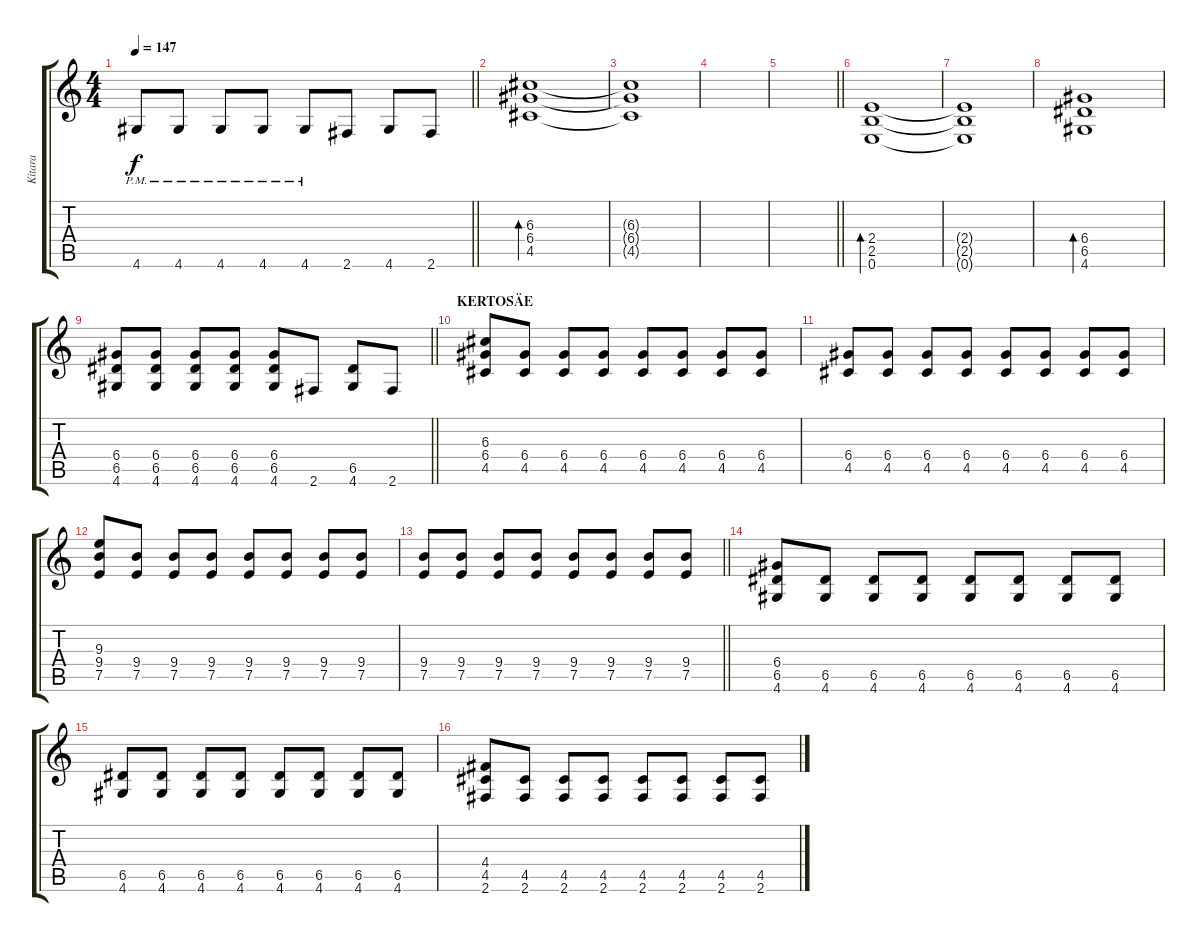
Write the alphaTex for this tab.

\track ("Kitara" "Kitara") {instrument overdrivenguitar}
\staff {score tabs}
\tuning (E4 B3 G3 D3 A2 E2) {hide}
\ts (4 4)
\tempo 147
\clef g2
\barLineRight lightlight
\ks c
4.6{pm}.8{dy f} 4.6{pm}.8 4.6{pm}.8 4.6{pm}.8 4.6{pm}.8 2.6.8 4.6.8 2.6.8 |
(6.3 6.4 4.5).1{bd 480} |
(6.3{t} 6.4{t} 4.5{t}).1 |
|
\barLineRight lightlight
|
(2.4 2.5 0.6).1{bd 480} |
(2.4{t} 2.5{t} 0.6{t}).1 |
(6.4 6.5 4.6).1{bd 480} |
\barLineRight lightlight
(6.4 6.5 4.6).8 (6.4 6.5 4.6).8 (6.4 6.5 4.6).8 (6.4 6.5 4.6).8 (6.4 6.5 4.6).8 2.6.8 (6.5 4.6).8 2.6.8 |
\section ("" "KERTOSÄE")
(6.3 6.4 4.5).8 (6.4 4.5).8 (6.4 4.5).8 (6.4 4.5).8 (6.4 4.5).8 (6.4 4.5).8 (6.4 4.5).8 (6.4 4.5).8 |
(6.4 4.5).8 (6.4 4.5).8 (6.4 4.5).8 (6.4 4.5).8 (6.4 4.5).8 (6.4 4.5).8 (6.4 4.5).8 (6.4 4.5).8 |
(9.3 9.4 7.5).8 (9.4 7.5).8 (9.4 7.5).8 (9.4 7.5).8 (9.4 7.5).8 (9.4 7.5).8 (9.4 7.5).8 (9.4 7.5).8 |
\barLineRight lightlight
(9.4 7.5).8 (9.4 7.5).8 (9.4 7.5).8 (9.4 7.5).8 (9.4 7.5).8 (9.4 7.5).8 (9.4 7.5).8 (9.4 7.5).8 |
(6.4 6.5 4.6).8 (6.5 4.6).8 (6.5 4.6).8 (6.5 4.6).8 (6.5 4.6).8 (6.5 4.6).8 (6.5 4.6).8 (6.5 4.6).8 |
(6.5 4.6).8 (6.5 4.6).8 (6.5 4.6).8 (6.5 4.6).8 (6.5 4.6).8 (6.5 4.6).8 (6.5 4.6).8 (6.5 4.6).8 |
(4.4 4.5 2.6).8 (4.5 2.6).8 (4.5 2.6).8 (4.5 2.6).8 (4.5 2.6).8 (4.5 2.6).8 (4.5 2.6).8 (4.5 2.6).8
